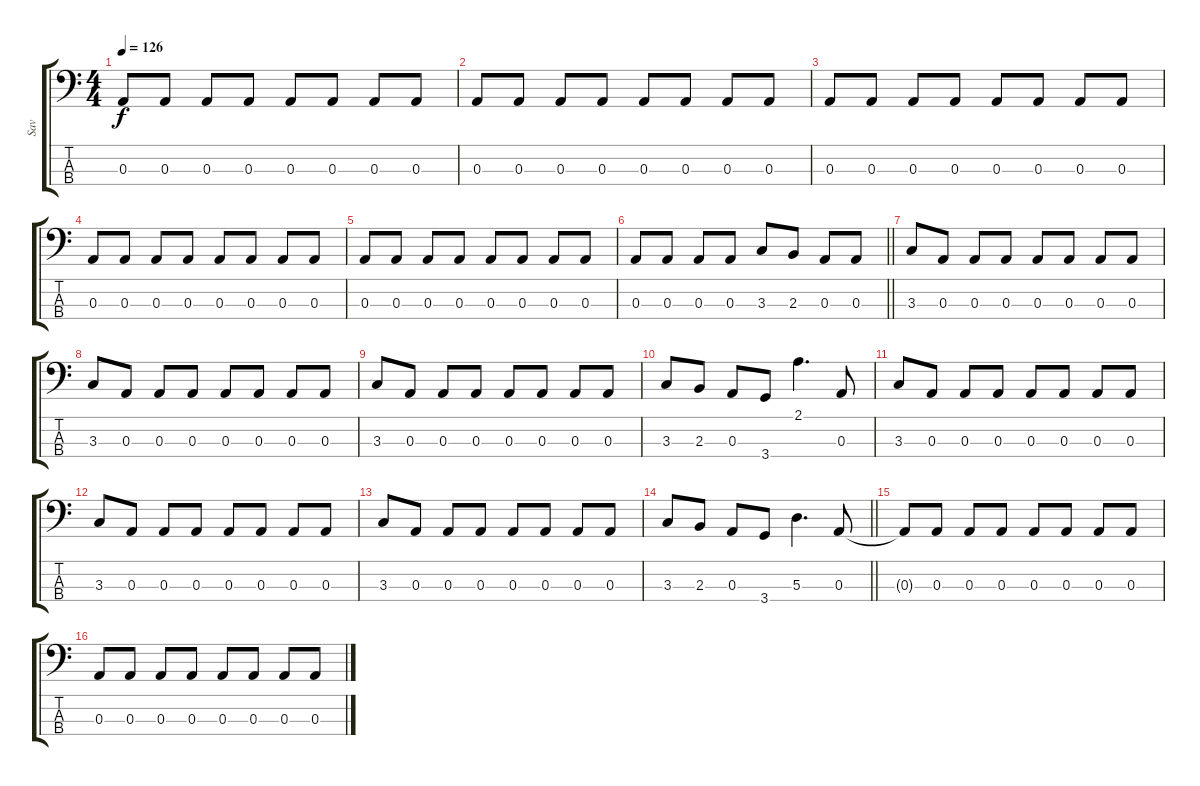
\track ("Sav" "Sav") {instrument electricbassfinger}
\staff {score tabs}
\tuning (G2 D2 A1 E1) {hide}
\ts (4 4)
\tempo 126
\clef f4
\ks aminor
0.3.8{dy f} 0.3.8 0.3.8 0.3.8 0.3.8 0.3.8 0.3.8 0.3.8 |
0.3.8 0.3.8 0.3.8 0.3.8 0.3.8 0.3.8 0.3.8 0.3.8 |
0.3.8 0.3.8 0.3.8 0.3.8 0.3.8 0.3.8 0.3.8 0.3.8 |
0.3.8 0.3.8 0.3.8 0.3.8 0.3.8 0.3.8 0.3.8 0.3.8 |
0.3.8 0.3.8 0.3.8 0.3.8 0.3.8 0.3.8 0.3.8 0.3.8 |
\barLineRight lightlight
0.3.8 0.3.8 0.3.8 0.3.8 3.3.8 2.3.8 0.3.8 0.3.8 |
3.3.8 0.3.8 0.3.8 0.3.8 0.3.8 0.3.8 0.3.8 0.3.8 |
3.3.8 0.3.8 0.3.8 0.3.8 0.3.8 0.3.8 0.3.8 0.3.8 |
3.3.8 0.3.8 0.3.8 0.3.8 0.3.8 0.3.8 0.3.8 0.3.8 |
3.3.8 2.3.8 0.3.8 3.4.8 2.1.4{d} 0.3.8 |
3.3.8 0.3.8 0.3.8 0.3.8 0.3.8 0.3.8 0.3.8 0.3.8 |
3.3.8 0.3.8 0.3.8 0.3.8 0.3.8 0.3.8 0.3.8 0.3.8 |
3.3.8 0.3.8 0.3.8 0.3.8 0.3.8 0.3.8 0.3.8 0.3.8 |
\barLineRight lightlight
3.3.8 2.3.8 0.3.8 3.4.8 5.3.4{d} 0.3.8 |
0.3{t}.8 0.3.8 0.3.8 0.3.8 0.3.8 0.3.8 0.3.8 0.3.8 |
0.3.8 0.3.8 0.3.8 0.3.8 0.3.8 0.3.8 0.3.8 0.3.8
